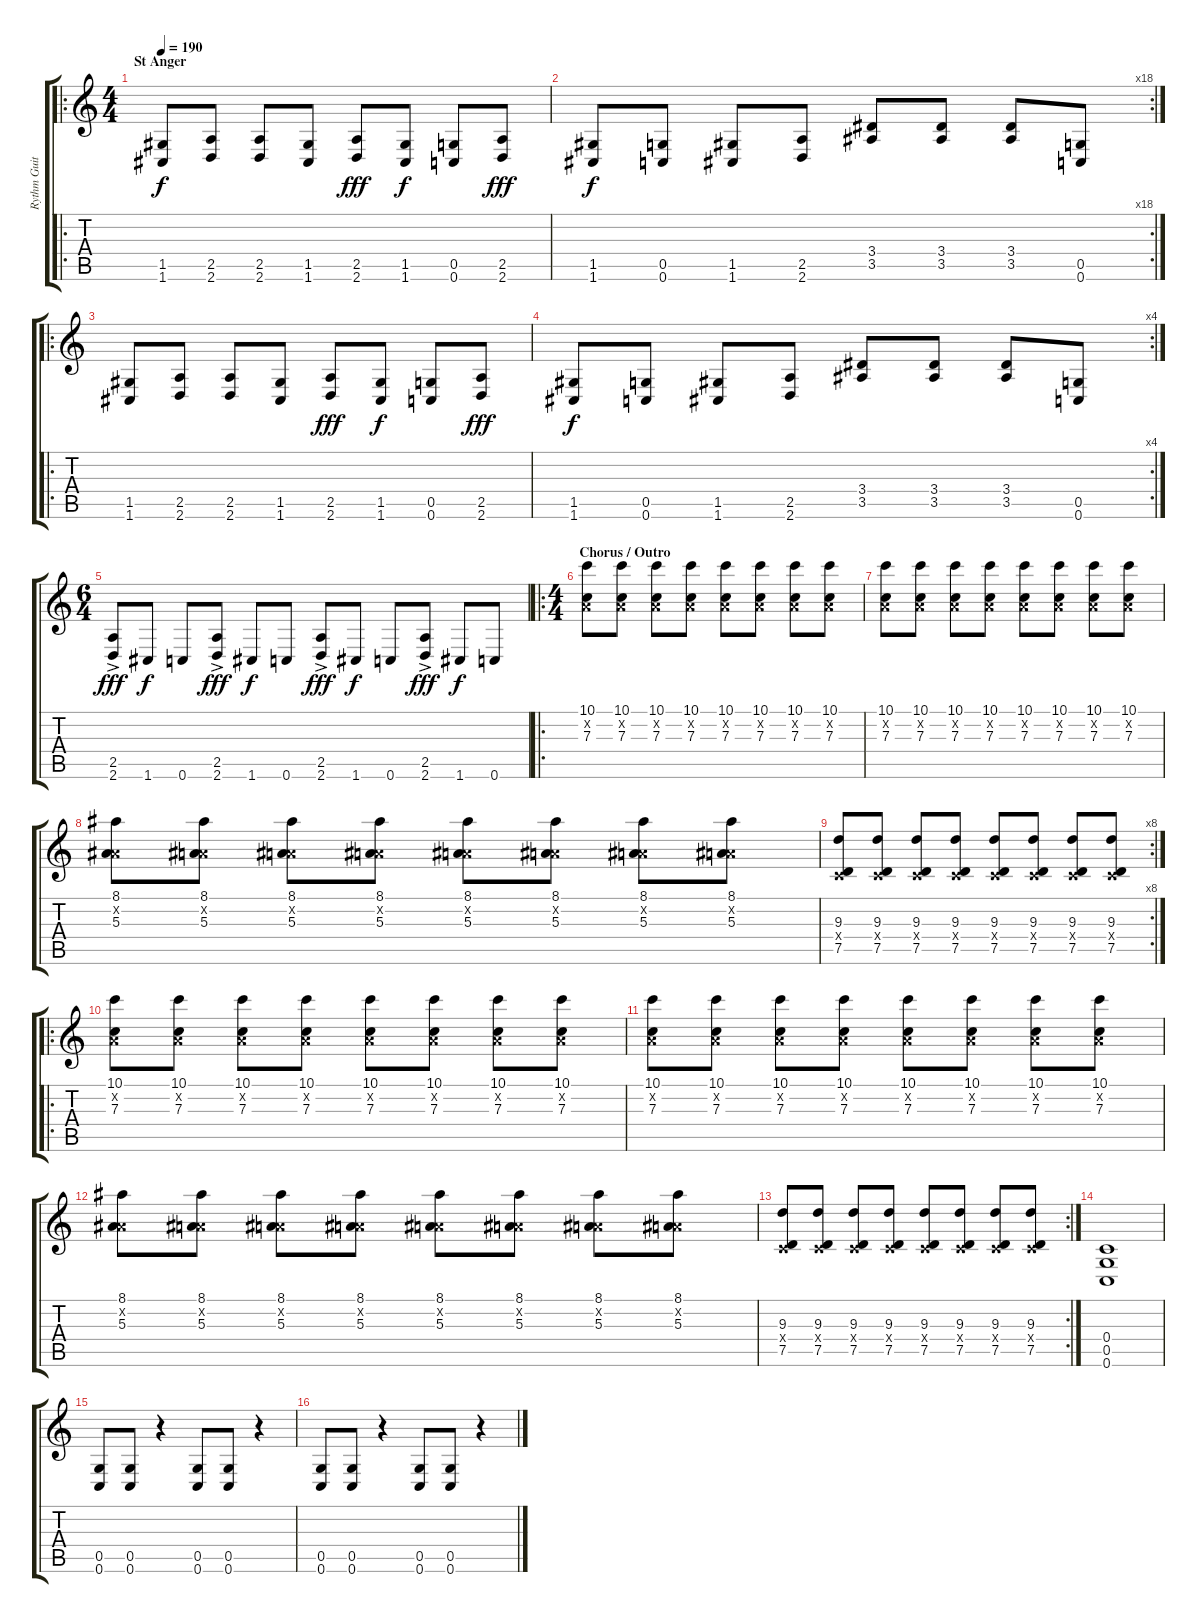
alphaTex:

\track ("Rythm Guitar I" "Rythm Guit") {instrument distortionguitar}
\staff {score tabs}
\tuning (D4 A3 F3 C3 G2 C2) {hide}
\ro
\ts (4 4)
\section ("" "St Anger")
\tempo 190
\clef g2
\ks c
(1.5 1.6).8{dy f} (2.5 2.6).8 (2.5 2.6).8 (1.5 1.6).8 (2.5 2.6).8{dy fff} (1.5 1.6).8{dy f} (0.5 0.6).8 (2.5 2.6).8{dy fff} |
\rc 18
(1.5 1.6).8{dy f} (0.5 0.6).8 (1.5 1.6).8 (2.5 2.6).8 (3.4 3.5).8 (3.4 3.5).8 (3.4 3.5).8 (0.5 0.6).8 |
\ro
(1.5 1.6).8 (2.5 2.6).8 (2.5 2.6).8 (1.5 1.6).8 (2.5 2.6).8{dy fff} (1.5 1.6).8{dy f} (0.5 0.6).8 (2.5 2.6).8{dy fff} |
\rc 4
(1.5 1.6).8{dy f} (0.5 0.6).8 (1.5 1.6).8 (2.5 2.6).8 (3.4 3.5).8 (3.4 3.5).8 (3.4 3.5).8 (0.5 0.6).8 |
\ts (6 4)
(2.5{ac} 2.6{ac}).8{dy fff} 1.6.8{dy f} 0.6.8 (2.5{ac} 2.6{ac}).8{dy fff} 1.6.8{dy f} 0.6.8 (2.5{ac} 2.6{ac}).8{dy fff} 1.6.8{dy f} 0.6.8 (2.5{ac} 2.6{ac}).8{dy fff} 1.6.8{dy f} 0.6.8 |
\ro
\ts (4 4)
\section ("" "Chorus / Outro")
(10.1 0.2{x} 7.3).8 (10.1 0.2{x} 7.3).8 (10.1 0.2{x} 7.3).8 (10.1 0.2{x} 7.3).8 (10.1 0.2{x} 7.3).8 (10.1 0.2{x} 7.3).8 (10.1 0.2{x} 7.3).8 (10.1 0.2{x} 7.3).8 |
(10.1 0.2{x} 7.3).8 (10.1 0.2{x} 7.3).8 (10.1 0.2{x} 7.3).8 (10.1 0.2{x} 7.3).8 (10.1 0.2{x} 7.3).8 (10.1 0.2{x} 7.3).8 (10.1 0.2{x} 7.3).8 (10.1 0.2{x} 7.3).8 |
(8.1 0.2{x} 5.3).8 (8.1 0.2{x} 5.3).8 (8.1 0.2{x} 5.3).8 (8.1 0.2{x} 5.3).8 (8.1 0.2{x} 5.3).8 (8.1 0.2{x} 5.3).8 (8.1 0.2{x} 5.3).8 (8.1 0.2{x} 5.3).8 |
\rc 8
(9.3 0.4{x} 7.5).8 (9.3 0.4{x} 7.5).8 (9.3 0.4{x} 7.5).8 (9.3 0.4{x} 7.5).8 (9.3 0.4{x} 7.5).8 (9.3 0.4{x} 7.5).8 (9.3 0.4{x} 7.5).8 (9.3 0.4{x} 7.5).8 |
\ro
(10.1 0.2{x} 7.3).8 (10.1 0.2{x} 7.3).8 (10.1 0.2{x} 7.3).8 (10.1 0.2{x} 7.3).8 (10.1 0.2{x} 7.3).8 (10.1 0.2{x} 7.3).8 (10.1 0.2{x} 7.3).8 (10.1 0.2{x} 7.3).8 |
(10.1 0.2{x} 7.3).8 (10.1 0.2{x} 7.3).8 (10.1 0.2{x} 7.3).8 (10.1 0.2{x} 7.3).8 (10.1 0.2{x} 7.3).8 (10.1 0.2{x} 7.3).8 (10.1 0.2{x} 7.3).8 (10.1 0.2{x} 7.3).8 |
(8.1 0.2{x} 5.3).8 (8.1 0.2{x} 5.3).8 (8.1 0.2{x} 5.3).8 (8.1 0.2{x} 5.3).8 (8.1 0.2{x} 5.3).8 (8.1 0.2{x} 5.3).8 (8.1 0.2{x} 5.3).8 (8.1 0.2{x} 5.3).8 |
\rc 2
(9.3 0.4{x} 7.5).8 (9.3 0.4{x} 7.5).8 (9.3 0.4{x} 7.5).8 (9.3 0.4{x} 7.5).8 (9.3 0.4{x} 7.5).8 (9.3 0.4{x} 7.5).8 (9.3 0.4{x} 7.5).8 (9.3 0.4{x} 7.5).8 |
(0.4 0.5 0.6).1 |
(0.5 0.6).8 (0.5 0.6).8 r.4 (0.5 0.6).8 (0.5 0.6).8 r.4 |
(0.5 0.6).8 (0.5 0.6).8 r.4 (0.5 0.6).8 (0.5 0.6).8 r.4
